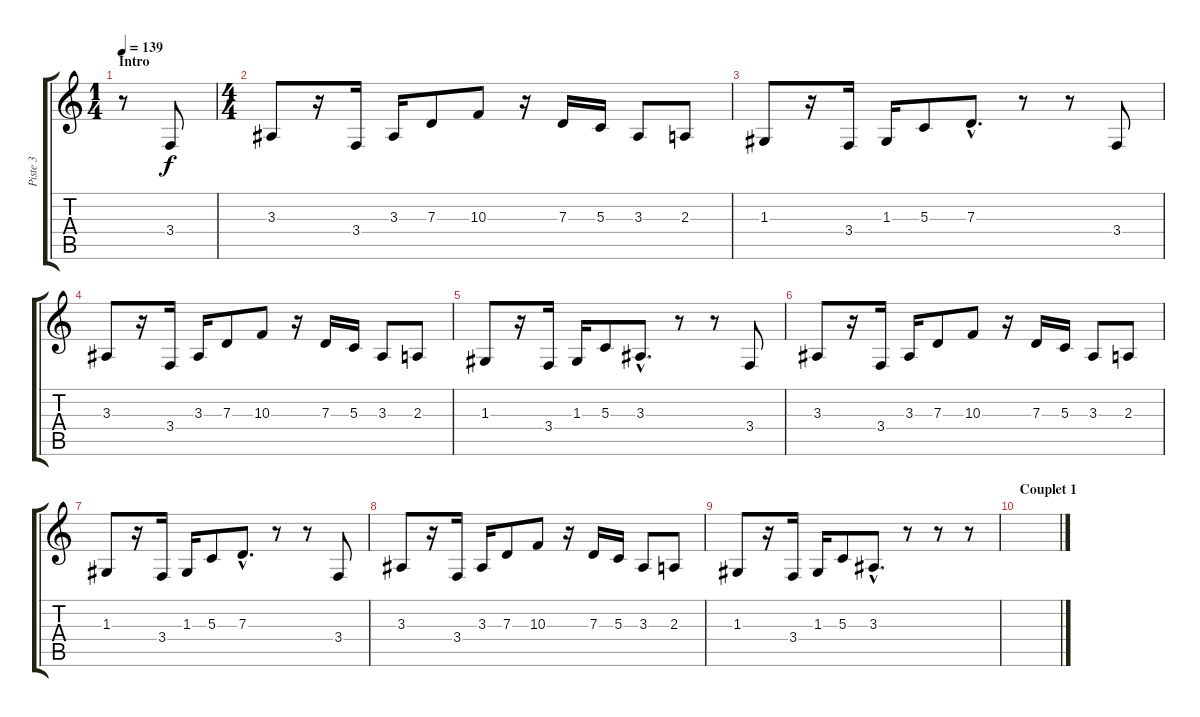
\track ("Piste 3" "Piste 3") {instrument altosax}
\staff {score tabs}
\tuning (E4 B3 G3 D3 A2 E2) {hide}
\ts (1 4)
\section ("" "Intro")
\tempo 139
\clef g2
\ks c
r.8{dy f instrument altosax} 3.4.8 |
\ts (4 4)
3.3.8 r.16 3.4.16 3.3.16 7.3.8 10.3.8 r.16 7.3.16 5.3.16 3.3.8 2.3.8 |
1.3.8 r.16 3.4.16 1.3.16 5.3.8 7.3{hac}.8{d} r.8 r.8 3.4.8 |
3.3.8 r.16 3.4.16 3.3.16 7.3.8 10.3.8 r.16 7.3.16 5.3.16 3.3.8 2.3.8 |
1.3.8 r.16 3.4.16 1.3.16 5.3.8 3.3{hac}.8{d} r.8 r.8 3.4.8 |
3.3.8 r.16 3.4.16 3.3.16 7.3.8 10.3.8 r.16 7.3.16 5.3.16 3.3.8 2.3.8 |
1.3.8 r.16 3.4.16 1.3.16 5.3.8 7.3{hac}.8{d} r.8 r.8 3.4.8 |
3.3.8 r.16 3.4.16 3.3.16 7.3.8 10.3.8 r.16 7.3.16 5.3.16 3.3.8 2.3.8 |
1.3.8 r.16 3.4.16 1.3.16 5.3.8 3.3{hac}.8{d} r.8 r.8 r.8 |
\section ("" "Couplet 1")
